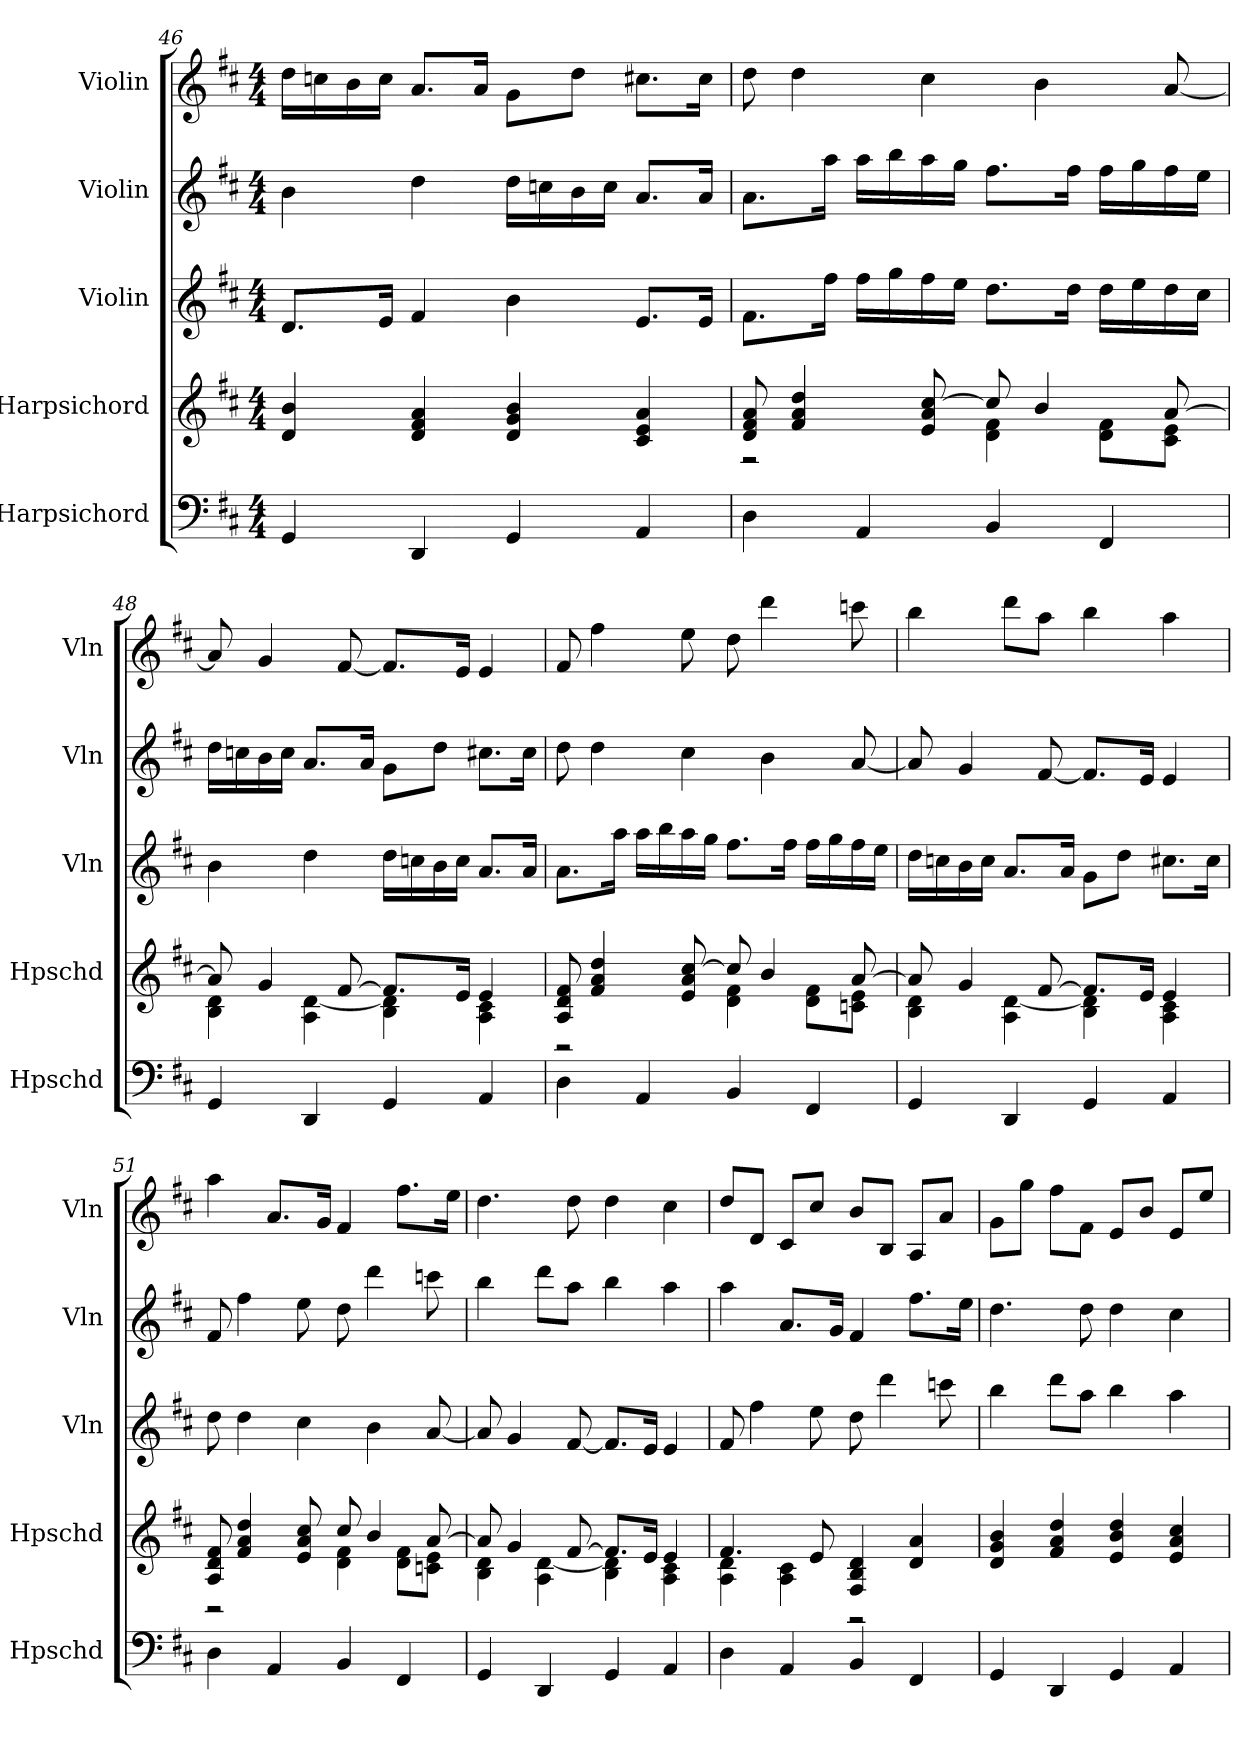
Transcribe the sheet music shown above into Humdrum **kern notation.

**kern	**kern	**kern	**kern	**kern
*part5	*part4	*part3	*part2	*part1
*staff5	*staff4	*staff3	*staff2	*staff1
*I"Harpsichord	*I"Harpsichord	*I"Violin	*I"Violin	*I"Violin
*I'Hpschd	*I'Hpschd	*I'Vln	*I'Vln	*I'Vln
*clefF4	*clefG2	*clefG2	*clefG2	*clefG2
*k[f#c#]	*k[f#c#]	*k[f#c#]	*k[f#c#]	*k[f#c#]
*D:	*D:	*D:	*D:	*D:
*M4/4	*M4/4	*M4/4	*M4/4	*M4/4
=46	=46	=46	=46	=46
4GG/	4d/ 4b/	8.d/L	4b\	16dd\LL
.	.	.	.	16ccn\
.	.	.	.	16b\
.	.	16e/Jk	.	16cc\JJ
4DD/	4d/ 4f#/ 4a/	4f#/	4dd\	8.a/L
.	.	.	.	16a/Jk
4GG/	4d/ 4g/ 4b/	4b\	16dd\LL	8g\L
.	.	.	16ccn\	.
.	.	.	16b\	8dd\J
.	.	.	16cc\JJ	.
4AA/	4c#/ 4e/ 4a/	8.e/L	8.a/L	8.cc#X\L
.	.	16e/Jk	16a/Jk	16cc#\Jk
=47	=47	=47	=47	=47
*	*^	*	*	*
4D\	8d/ 8f#/ 8a/	2r	8.f#\L	8.a\L	8dd\
.	4f#/ 4a/ 4dd/	.	.	.	4dd\
.	.	.	16ff#\Jk	16aa\Jk	.
4AA/	.	.	16ff#\LL	16aa\LL	.
.	.	.	16gg\	16bb\	.
.	8e/ 8a/ [8cc#/	.	16ff#\	16aa\	4cc#\
.	.	.	16ee\JJ	16gg\JJ	.
4BB/	8cc#/]	4d\ 4f#\	8.dd\L	8.ff#\L	.
.	4b/	.	.	.	4b\
.	.	.	16dd\Jk	16ff#\Jk	.
4FF#/	.	8d\ 8f#\L	16dd\LL	16ff#\LL	.
.	.	.	16ee\	16gg\	.
.	[8a/	8c#\ 8e\J	16dd\	16ff#\	[8a/
.	.	.	16cc#\JJ	16ee\JJ	.
=48	=48	=48	=48	=48	=48
4GG/	8a/]	4B\ 4d\	4b\	16dd\LL	8a/]
.	.	.	.	16ccn\	.
.	4g/	.	.	16b\	4g/
.	.	.	.	16cc\JJ	.
4DD/	.	4A\ [4d\	4dd\	8.a/L	.
.	[8f#/	.	.	.	[8f#/
.	.	.	.	16a/Jk	.
4GG/	8.f#/L]	4B\ 4d]\	16dd\LL	8g\L	8.f#/L]
.	.	.	16ccn\	.	.
.	.	.	16b\	8dd\J	.
.	16e/Jk	.	16cc\JJ	.	16e/Jk
4AA/	4e/	4A\ 4c#\	8.a/L	8.cc#X\L	4e/
.	.	.	16a/Jk	16cc#\Jk	.
=49	=49	=49	=49	=49	=49
4D\	8A/ 8d/ 8f#/	2r	8.a\L	8dd\	8f#/
.	4f#/ 4a/ 4dd/	.	.	4dd\	4ff#\
.	.	.	16aa\Jk	.	.
4AA/	.	.	16aa\LL	.	.
.	.	.	16bb\	.	.
.	8e/ 8a/ [8cc#/	.	16aa\	4cc#\	8ee\
.	.	.	16gg\JJ	.	.
4BB/	8cc#/]	4d\ 4f#\	8.ff#\L	.	8dd\
.	4b/	.	.	4b\	4ddd\
.	.	.	16ff#\Jk	.	.
4FF#/	.	8d\ 8f#\L	16ff#\LL	.	.
.	.	.	16gg\	.	.
.	[8a/	8cn\ 8e\J	16ff#\	[8a/	8cccn\
.	.	.	16ee\JJ	.	.
=50	=50	=50	=50	=50	=50
4GG/	8a/]	4B\ 4d\	16dd\LL	8a/]	4bb\
.	.	.	16ccn\	.	.
.	4g/	.	16b\	4g/	.
.	.	.	16cc\JJ	.	.
4DD/	.	4A\ [4d\	8.a/L	.	8ddd\L
.	[8f#/	.	.	[8f#/	8aa\J
.	.	.	16a/Jk	.	.
4GG/	8.f#/L]	4B\ 4d]\	8g\L	8.f#/L]	4bb\
.	.	.	8dd\J	.	.
.	16e/Jk	.	.	16e/Jk	.
4AA/	4e/	4A\ 4c#\	8.cc#X\L	4e/	4aa\
.	.	.	16cc#\Jk	.	.
=51	=51	=51	=51	=51	=51
4D\	8A/ 8d/ 8f#/	2r	8dd\	8f#/	4aa\
.	4f#/ 4a/ 4dd/	.	4dd\	4ff#\	.
4AA/	.	.	.	.	8.a/L
.	8e/ 8a/ 8cc#/	.	4cc#\	8ee\	.
.	.	.	.	.	16g/Jk
4BB/	8cc#/	4d\ 4f#\	.	8dd\	4f#/
.	4b/	.	4b\	4ddd\	.
4FF#/	.	8d\ 8f#\L	.	.	8.ff#\L
.	[8a/	8cn\ 8e\J	[8a/	8cccn\	.
.	.	.	.	.	16ee\Jk
=52	=52	=52	=52	=52	=52
4GG/	8a/]	4B\ 4d\	8a/]	4bb\	4.dd\
.	4g/	.	4g/	.	.
4DD/	.	4A\ [4d\	.	8ddd\L	.
.	[8f#/	.	[8f#/	8aa\J	8dd\
4GG/	8.f#/L]	4B\ 4d]\	8.f#/L]	4bb\	4dd\
.	16e/Jk	.	16e/Jk	.	.
4AA/	4e/	4A\ 4c#\	4e/	4aa\	4cc#\
=53	=53	=53	=53	=53	=53
4D\	4.f#/	4A\ 4d\	8f#/	4aa\	8dd/L
.	.	.	4ff#\	.	8d/J
4AA/	.	4A\ 4c#\	.	8.a/L	8c#/L
.	8e/	.	8ee\	.	8cc#/J
.	.	.	.	16g/Jk	.
4BB/	4F#/ 4B/ 4d/	2r	8dd\	4f#/	8b/L
.	.	.	4ddd\	.	8B/J
4FF#/	4d/ 4a/	.	.	8.ff#\L	8A/L
.	.	.	8cccn\	.	8a/J
.	.	.	.	16ee\Jk	.
*	*v	*v	*	*	*
=54	=54	=54	=54	=54
4GG/	4d/ 4g/ 4b/	4bb\	4.dd\	8g\L
.	.	.	.	8gg\J
4DD/	4f#/ 4a/ 4dd/	8ddd\L	.	8ff#\L
.	.	8aa\J	8dd\	8f#\J
4GG/	4e/ 4b/ 4dd/	4bb\	4dd\	8e/L
.	.	.	.	8b/J
4AA/	4e/ 4a/ 4cc#/	4aa\	4cc#\	8e/L
.	.	.	.	8ee/J
=	=	=	=	=
*-	*-	*-	*-	*-
